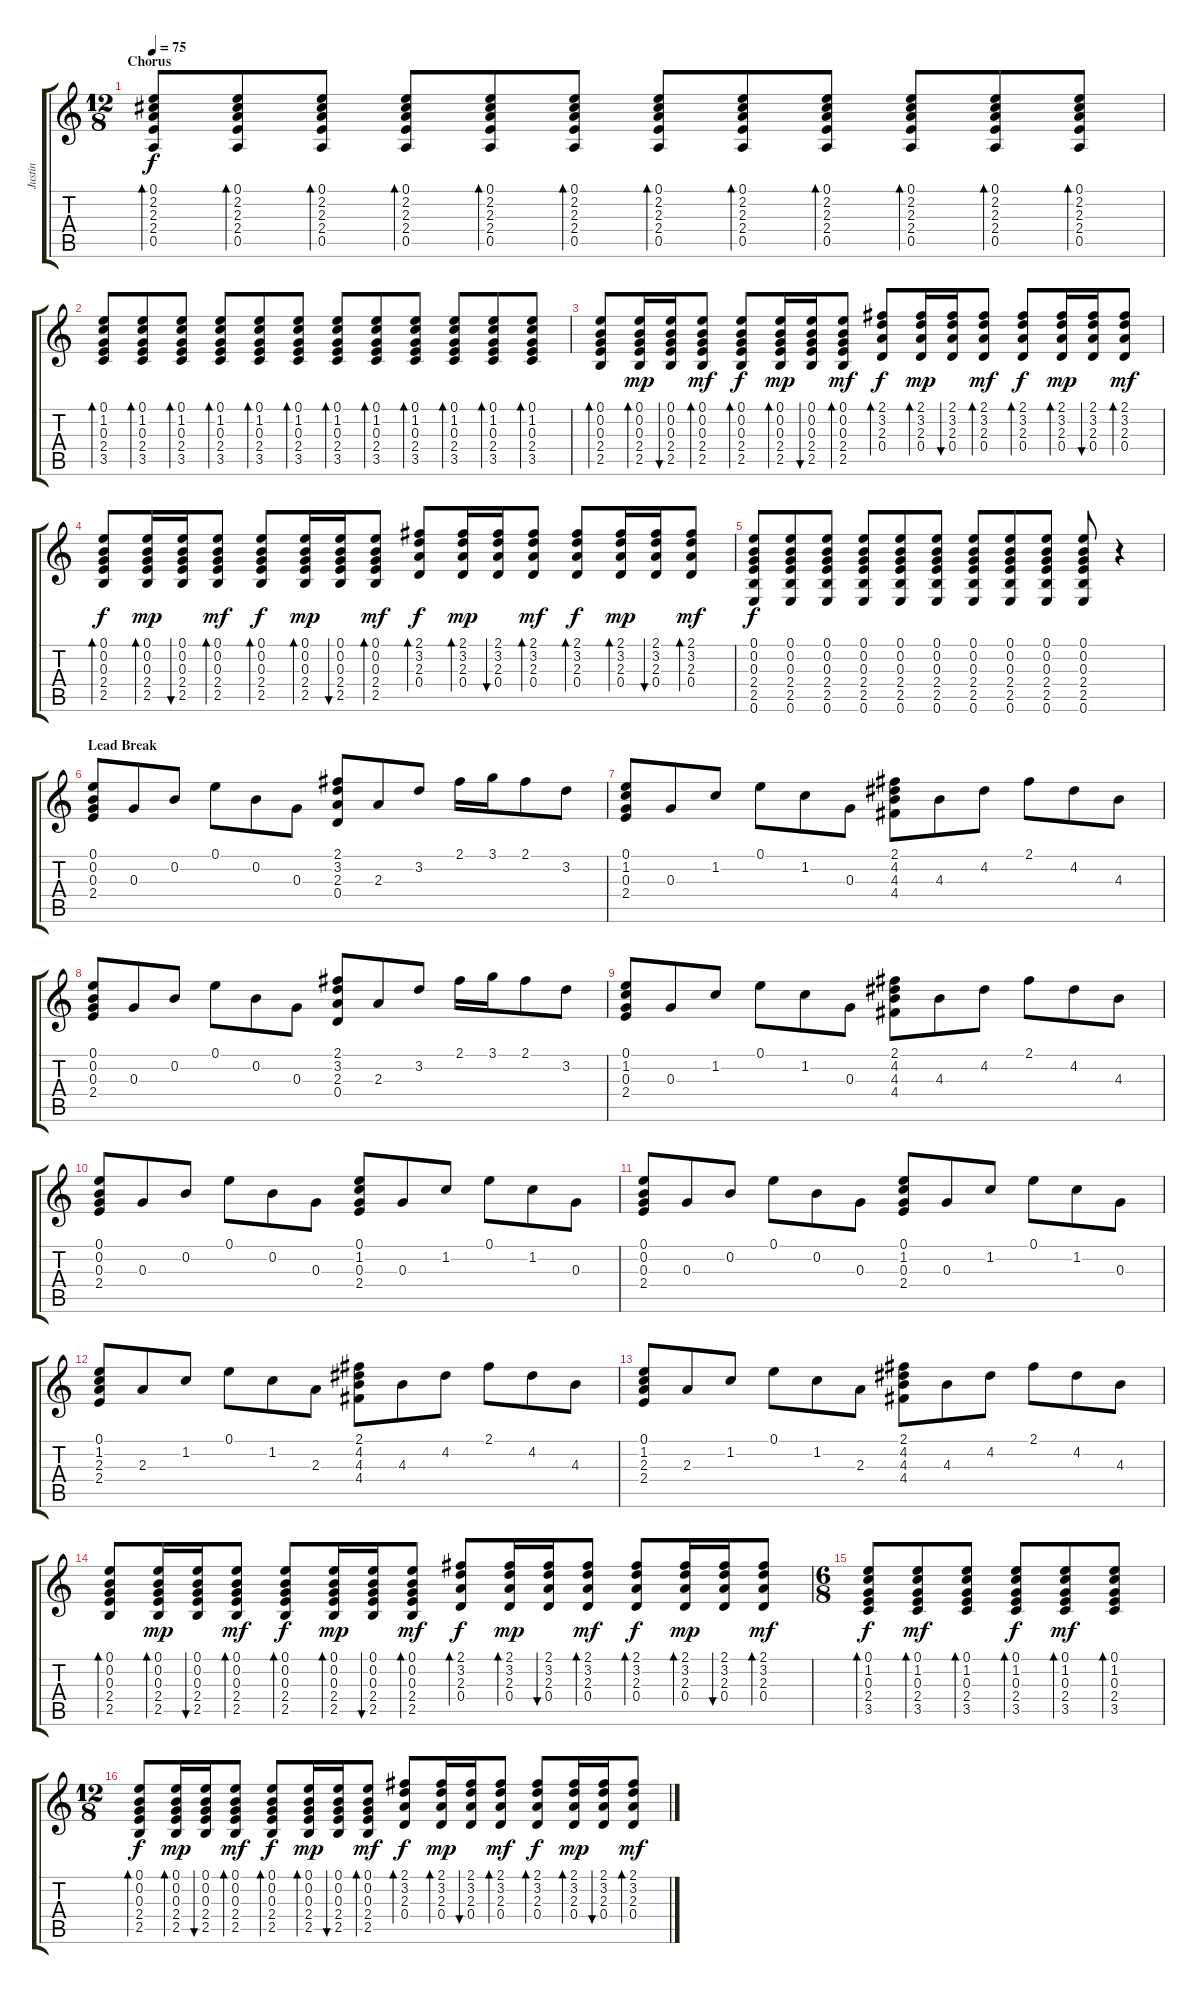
\track ("Justin" "Justin") {instrument acousticguitarsteel}
\staff {score tabs}
\tuning (E4 B3 G3 D3 A2 E2) {hide}
\ts (12 8)
\section ("" "Chorus")
\tempo 75
\clef g2
\ks c
(0.1 2.2 2.3 2.4 0.5).8{bd 60 dy f} (0.1 2.2 2.3 2.4 0.5).8{bd 60} (0.1 2.2 2.3 2.4 0.5).8{bd 60} (0.1 2.2 2.3 2.4 0.5).8{bd 60} (0.1 2.2 2.3 2.4 0.5).8{bd 60} (0.1 2.2 2.3 2.4 0.5).8{bd 60} (0.1 2.2 2.3 2.4 0.5).8{bd 60} (0.1 2.2 2.3 2.4 0.5).8{bd 60} (0.1 2.2 2.3 2.4 0.5).8{bd 60} (0.1 2.2 2.3 2.4 0.5).8{bd 60} (0.1 2.2 2.3 2.4 0.5).8{bd 60} (0.1 2.2 2.3 2.4 0.5).8{bd 60} |
(0.1 1.2 0.3 2.4 3.5).8{bd 60} (0.1 1.2 0.3 2.4 3.5).8{bd 60} (0.1 1.2 0.3 2.4 3.5).8{bd 60} (0.1 1.2 0.3 2.4 3.5).8{bd 60} (0.1 1.2 0.3 2.4 3.5).8{bd 60} (0.1 1.2 0.3 2.4 3.5).8{bd 60} (0.1 1.2 0.3 2.4 3.5).8{bd 60} (0.1 1.2 0.3 2.4 3.5).8{bd 60} (0.1 1.2 0.3 2.4 3.5).8{bd 60} (0.1 1.2 0.3 2.4 3.5).8{bd 60} (0.1 1.2 0.3 2.4 3.5).8{bd 60} (0.1 1.2 0.3 2.4 3.5).8{bd 60} |
(0.1 0.2 0.3 2.4 2.5).8{bd 60} (0.1 0.2 0.3 2.4 2.5).16{bd 60 dy mp} (0.1 0.2 0.3 2.4 2.5).16{bu 60} (0.1 0.2 0.3 2.4 2.5).8{bd 60 dy mf} (0.1 0.2 0.3 2.4 2.5).8{bd 60 dy f} (0.1 0.2 0.3 2.4 2.5).16{bd 60 dy mp} (0.1 0.2 0.3 2.4 2.5).16{bu 60} (0.1 0.2 0.3 2.4 2.5).8{bd 60 dy mf} (2.1 3.2 2.3 0.4).8{bd 60 dy f} (2.1 3.2 2.3 0.4).16{bd 60 dy mp} (2.1 3.2 2.3 0.4).16{bu 60} (2.1 3.2 2.3 0.4).8{bd 60 dy mf} (2.1 3.2 2.3 0.4).8{bd 60 dy f} (2.1 3.2 2.3 0.4).16{bd 60 dy mp} (2.1 3.2 2.3 0.4).16{bu 60} (2.1 3.2 2.3 0.4).8{bd 60 dy mf} |
(0.1 0.2 0.3 2.4 2.5).8{bd 60 dy f} (0.1 0.2 0.3 2.4 2.5).16{bd 60 dy mp} (0.1 0.2 0.3 2.4 2.5).16{bu 60} (0.1 0.2 0.3 2.4 2.5).8{bd 60 dy mf} (0.1 0.2 0.3 2.4 2.5).8{bd 60 dy f} (0.1 0.2 0.3 2.4 2.5).16{bd 60 dy mp} (0.1 0.2 0.3 2.4 2.5).16{bu 60} (0.1 0.2 0.3 2.4 2.5).8{bd 60 dy mf} (2.1 3.2 2.3 0.4).8{bd 60 dy f} (2.1 3.2 2.3 0.4).16{bd 60 dy mp} (2.1 3.2 2.3 0.4).16{bu 60} (2.1 3.2 2.3 0.4).8{bd 60 dy mf} (2.1 3.2 2.3 0.4).8{bd 60 dy f} (2.1 3.2 2.3 0.4).16{bd 60 dy mp} (2.1 3.2 2.3 0.4).16{bu 60} (2.1 3.2 2.3 0.4).8{bd 60 dy mf} |
(0.1 0.2 0.3 2.4 2.5 0.6).8{dy f} (0.1 0.2 0.3 2.4 2.5 0.6).8 (0.1 0.2 0.3 2.4 2.5 0.6).8 (0.1 0.2 0.3 2.4 2.5 0.6).8 (0.1 0.2 0.3 2.4 2.5 0.6).8 (0.1 0.2 0.3 2.4 2.5 0.6).8 (0.1 0.2 0.3 2.4 2.5 0.6).8 (0.1 0.2 0.3 2.4 2.5 0.6).8 (0.1 0.2 0.3 2.4 2.5 0.6).8 (0.1 0.2 0.3 2.4 2.5 0.6).8 r.4 |
\section ("" "Lead Break")
(0.1 0.2 0.3 2.4).8 0.3.8 0.2.8 0.1.8 0.2.8 0.3.8 (2.1 3.2 2.3 0.4).8 2.3.8 3.2.8 2.1.16 3.1.16 2.1.8 3.2.8 |
(0.1 1.2 0.3 2.4).8 0.3.8 1.2.8 0.1.8 1.2.8 0.3.8 (2.1 4.2 4.3 4.4).8 4.3.8 4.2.8 2.1.8 4.2.8 4.3.8 |
(0.1 0.2 0.3 2.4).8 0.3.8 0.2.8 0.1.8 0.2.8 0.3.8 (2.1 3.2 2.3 0.4).8 2.3.8 3.2.8 2.1.16 3.1.16 2.1.8 3.2.8 |
(0.1 1.2 0.3 2.4).8 0.3.8 1.2.8 0.1.8 1.2.8 0.3.8 (2.1 4.2 4.3 4.4).8 4.3.8 4.2.8 2.1.8 4.2.8 4.3.8 |
(0.1 0.2 0.3 2.4).8 0.3.8 0.2.8 0.1.8 0.2.8 0.3.8 (0.1 1.2 0.3 2.4).8 0.3.8 1.2.8 0.1.8 1.2.8 0.3.8 |
(0.1 0.2 0.3 2.4).8 0.3.8 0.2.8 0.1.8 0.2.8 0.3.8 (0.1 1.2 0.3 2.4).8 0.3.8 1.2.8 0.1.8 1.2.8 0.3.8 |
(0.1 1.2 2.3 2.4).8 2.3.8 1.2.8 0.1.8 1.2.8 2.3.8 (2.1 4.2 4.3 4.4).8 4.3.8 4.2.8 2.1.8 4.2.8 4.3.8 |
(0.1 1.2 2.3 2.4).8 2.3.8 1.2.8 0.1.8 1.2.8 2.3.8 (2.1 4.2 4.3 4.4).8 4.3.8 4.2.8 2.1.8 4.2.8 4.3.8 |
(0.1 0.2 0.3 2.4 2.5).8{bd 60} (0.1 0.2 0.3 2.4 2.5).16{bd 60 dy mp} (0.1 0.2 0.3 2.4 2.5).16{bu 60} (0.1 0.2 0.3 2.4 2.5).8{bd 60 dy mf} (0.1 0.2 0.3 2.4 2.5).8{bd 60 dy f} (0.1 0.2 0.3 2.4 2.5).16{bd 60 dy mp} (0.1 0.2 0.3 2.4 2.5).16{bu 60} (0.1 0.2 0.3 2.4 2.5).8{bd 60 dy mf} (2.1 3.2 2.3 0.4).8{bd 60 dy f} (2.1 3.2 2.3 0.4).16{bd 60 dy mp} (2.1 3.2 2.3 0.4).16{bu 60} (2.1 3.2 2.3 0.4).8{bd 60 dy mf} (2.1 3.2 2.3 0.4).8{bd 60 dy f} (2.1 3.2 2.3 0.4).16{bd 60 dy mp} (2.1 3.2 2.3 0.4).16{bu 60} (2.1 3.2 2.3 0.4).8{bd 60 dy mf} |
\ts (6 8)
(0.1 1.2 0.3 2.4 3.5).8{bd 60 dy f} (0.1 1.2 0.3 2.4 3.5).8{bd 60 dy mf} (0.1 1.2 0.3 2.4 3.5).8{bd 60} (0.1 1.2 0.3 2.4 3.5).8{bd 60 dy f} (0.1 1.2 0.3 2.4 3.5).8{bd 60 dy mf} (0.1 1.2 0.3 2.4 3.5).8{bd 60} |
\ts (12 8)
(0.1 0.2 0.3 2.4 2.5).8{bd 60 dy f} (0.1 0.2 0.3 2.4 2.5).16{bd 60 dy mp} (0.1 0.2 0.3 2.4 2.5).16{bu 60} (0.1 0.2 0.3 2.4 2.5).8{bd 60 dy mf} (0.1 0.2 0.3 2.4 2.5).8{bd 60 dy f} (0.1 0.2 0.3 2.4 2.5).16{bd 60 dy mp} (0.1 0.2 0.3 2.4 2.5).16{bu 60} (0.1 0.2 0.3 2.4 2.5).8{bd 60 dy mf} (2.1 3.2 2.3 0.4).8{bd 60 dy f} (2.1 3.2 2.3 0.4).16{bd 60 dy mp} (2.1 3.2 2.3 0.4).16{bu 60} (2.1 3.2 2.3 0.4).8{bd 60 dy mf} (2.1 3.2 2.3 0.4).8{bd 60 dy f} (2.1 3.2 2.3 0.4).16{bd 60 dy mp} (2.1 3.2 2.3 0.4).16{bu 60} (2.1 3.2 2.3 0.4).8{bd 60 dy mf}
